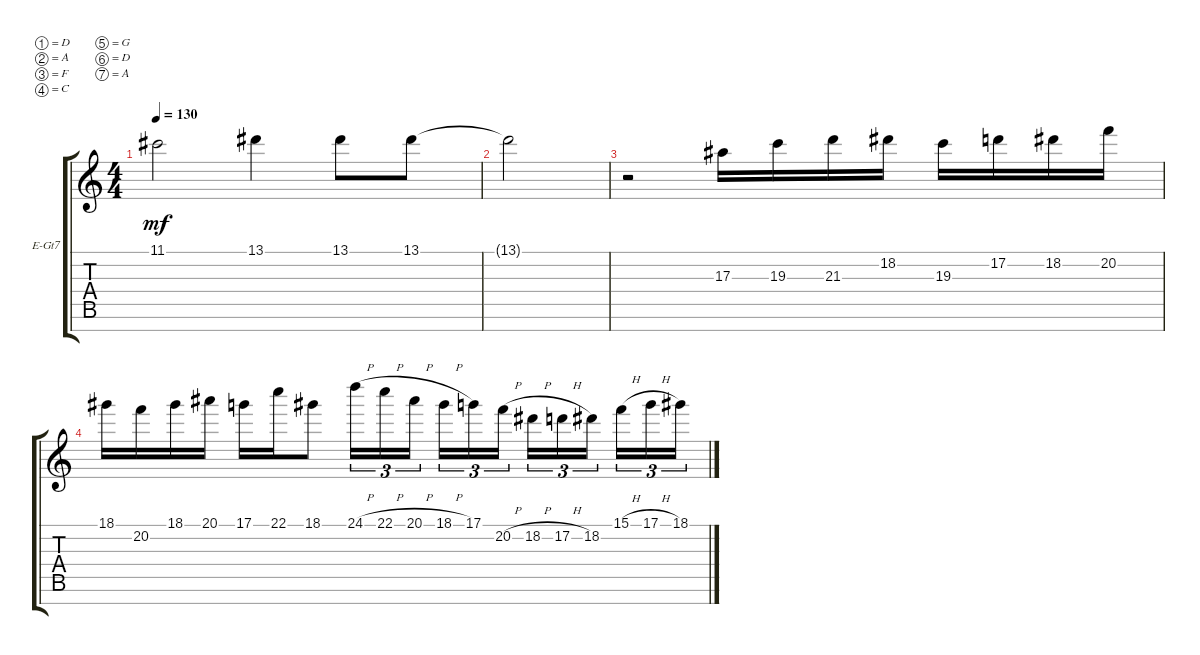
\defaultSystemsLayout 4
\bracketExtendMode groupsimilarinstruments
\firstSystemTrackNameOrientation horizontal
\otherSystemsTrackNameOrientation horizontal
\track ("Electric Guitar" "E-Gt7") {instrument distortionguitar}
\staff {score tabs}
\tuning (D4 A3 F3 C3 G2 D2 A1)
\ts (4 4)
\tempo 130
\clef g2
\ks c
11.1{t}.2{dy mf} 13.1.4 13.1.8 13.1.8 |
13.1{t}.2 |
r.2 17.3.16 19.3.16 21.3.16 18.2.16 19.3.16 17.2.16 18.2.16 20.2.16 |
18.1.16 20.2.16 18.1.16 20.1.16 17.1.16 22.1.16 18.1.8 24.1{h}.16{tu (3 2)} 22.1{h}.16{tu (3 2)} 20.1{h}.16{tu (3 2)} 18.1{h}.16{tu (3 2)} 17.1.16{tu (3 2)} 20.2{h}.16{tu (3 2)} 18.2{h}.16{tu (3 2)} 17.2{h}.16{tu (3 2)} 18.2.16{tu (3 2)} 15.1{h}.16{tu (3 2)} 17.1{h}.16{tu (3 2)} 18.1.16{tu (3 2)}
